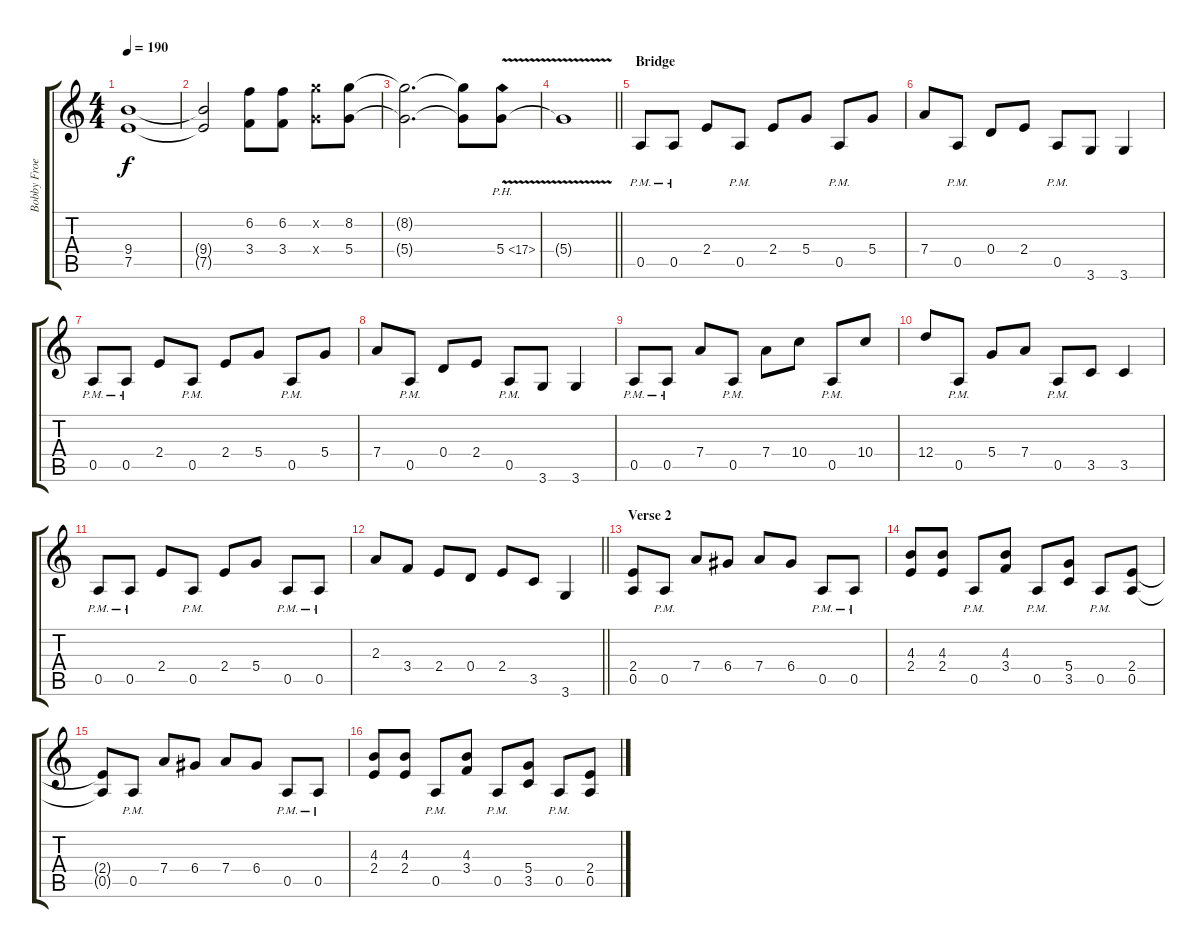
\track ("Bobby Froese" "Bobby Froe") {instrument distortionguitar}
\staff {score tabs}
\tuning (E4 B3 G3 D3 A2 E2) {hide}
\ts (4 4)
\tempo 190
\clef g2
\ks c
(9.4{t} 7.5{t}).1{dy f} |
(9.4{t} 7.5{t}).2 (6.2 3.4).8 (6.2 3.4).8 (8.2{x} 5.4{x}).8 (8.2 5.4).8 |
(8.2{t} 5.4{t}).2{d} (8.2{t} 5.4{t}).8 5.4{ph 12 v}.8 |
\barLineRight lightlight
5.4{v t}.1 |
\section ("" "Bridge")
0.5{pm}.8 0.5{pm}.8 2.4.8 0.5{pm}.8 2.4.8 5.4.8 0.5{pm}.8 5.4.8 |
7.4.8 0.5{pm}.8 0.4.8 2.4.8 0.5{pm}.8 3.6.8 3.6.4 |
0.5{pm}.8 0.5{pm}.8 2.4.8 0.5{pm}.8 2.4.8 5.4.8 0.5{pm}.8 5.4.8 |
7.4.8 0.5{pm}.8 0.4.8 2.4.8 0.5{pm}.8 3.6.8 3.6.4 |
0.5{pm}.8 0.5{pm}.8 7.4.8 0.5{pm}.8 7.4.8 10.4.8 0.5{pm}.8 10.4.8 |
12.4.8 0.5{pm}.8 5.4.8 7.4.8 0.5{pm}.8 3.5.8 3.5.4 |
0.5{pm}.8 0.5{pm}.8 2.4.8 0.5{pm}.8 2.4.8 5.4.8 0.5{pm}.8 0.5{pm}.8 |
\barLineRight lightlight
2.3.8 3.4.8 2.4.8 0.4.8 2.4.8 3.5.8 3.6.4 |
\section ("" "Verse 2")
(2.4 0.5).8 0.5{pm}.8 7.4.8 6.4.8 7.4.8 6.4.8 0.5{pm}.8 0.5{pm}.8 |
(4.3 2.4).8 (4.3 2.4).8 0.5{pm}.8 (4.3 3.4).8 0.5{pm}.8 (5.4 3.5).8 0.5{pm}.8 (2.4 0.5).8 |
(2.4{t} 0.5{t}).8 0.5{pm}.8 7.4.8 6.4.8 7.4.8 6.4.8 0.5{pm}.8 0.5{pm}.8 |
(4.3 2.4).8 (4.3 2.4).8 0.5{pm}.8 (4.3 3.4).8 0.5{pm}.8 (5.4 3.5).8 0.5{pm}.8 (2.4 0.5).8
